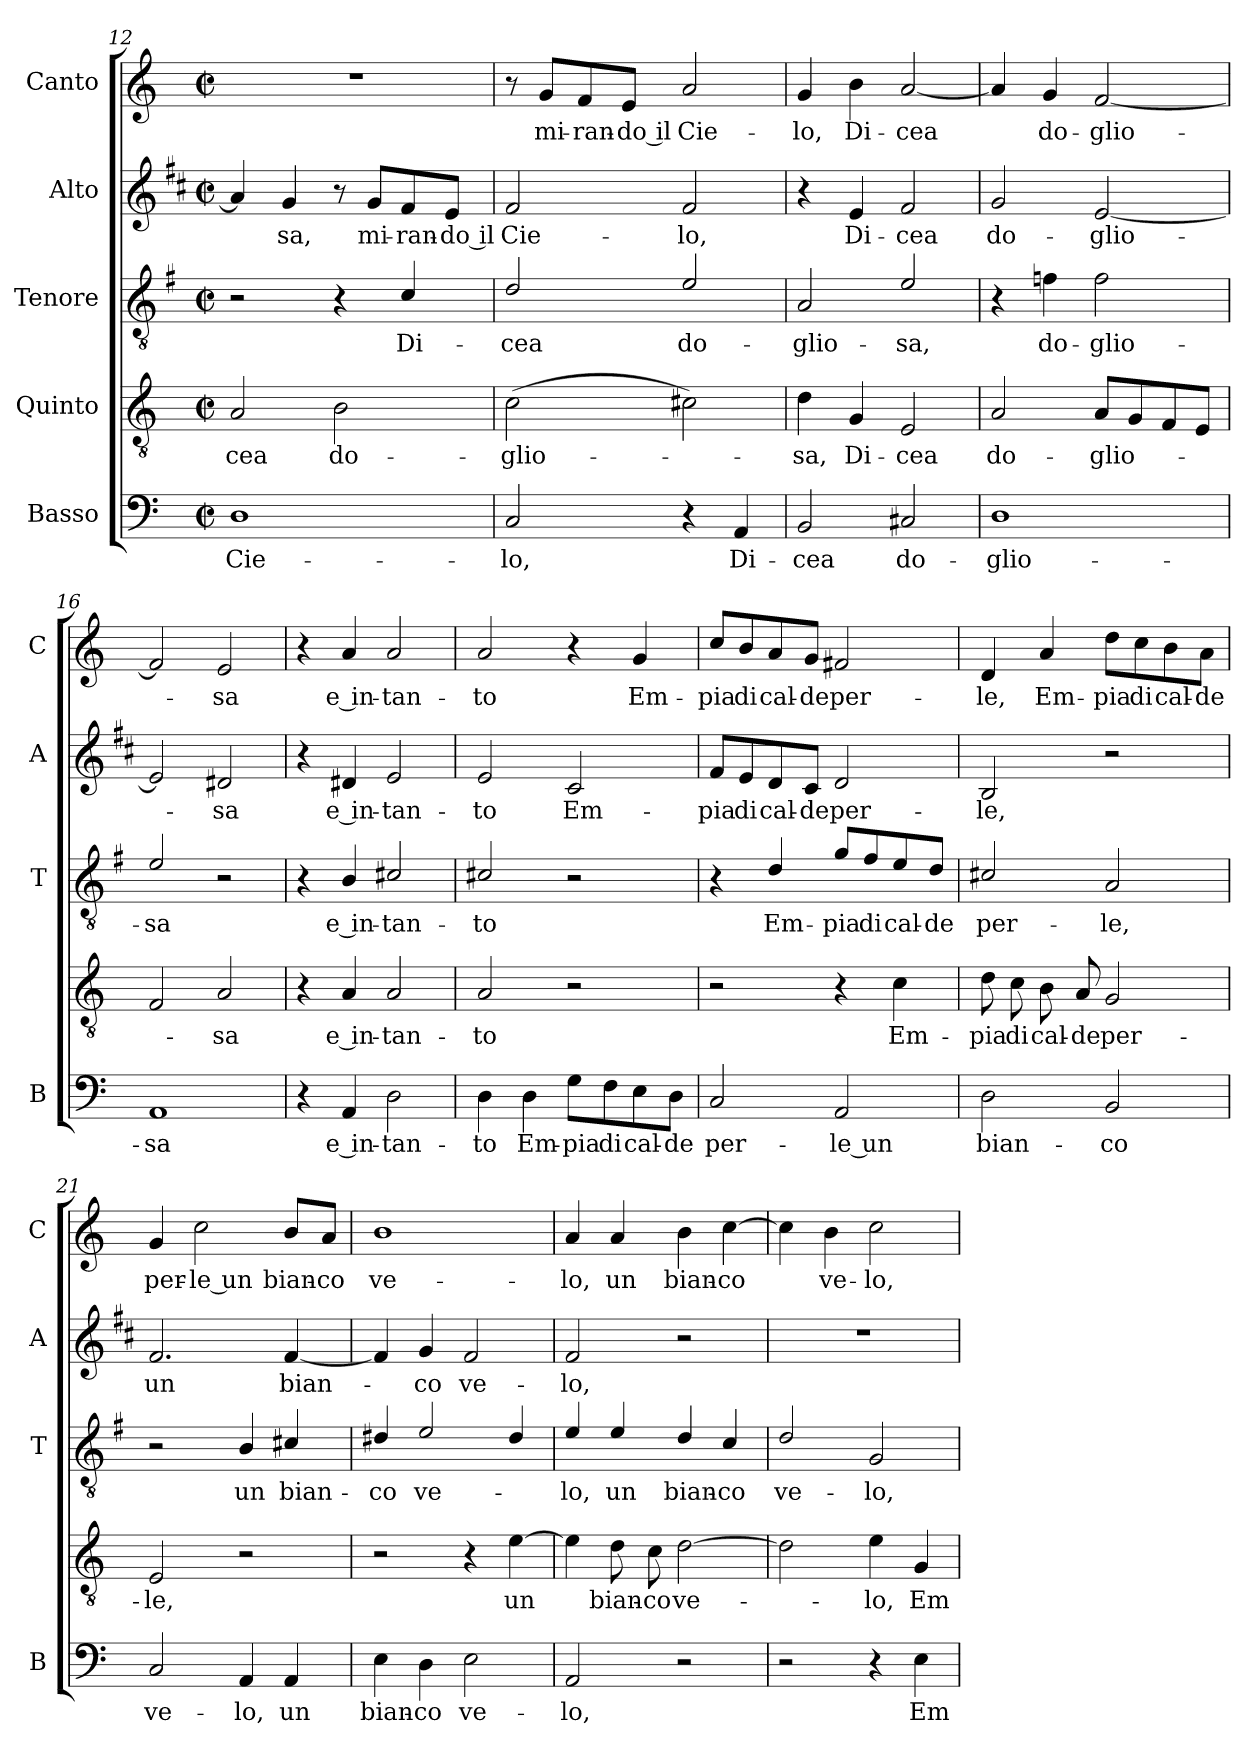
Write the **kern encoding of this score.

**kern	**text	**kern	**text	**kern	**text	**kern	**text	**kern	**text
*part5	*part5	*part4	*part4	*part3	*part3	*part2	*part2	*part1	*part1
*staff5	*staff5	*staff4	*staff4	*staff3	*staff3	*staff2	*staff2	*staff1	*staff1
*I"Basso	*	*I"Quinto	*	*I"Tenore	*	*I"Alto	*	*I"Canto	*
*I'B	*	*	*	*I'T	*	*I'A	*	*I'C	*
*clefF4	*	*clefGv2	*	*clefGv2	*	*clefG2	*	*clefG2	*
*	*	*	*	*ITrd4c7	*	*ITrd1c2	*	*	*
*k[]	*	*k[]	*	*k[]	*	*k[]	*	*k[]	*
*C:	*	*C:	*	*C:	*	*C:	*	*C:	*
*M2/2	*	*M2/2	*	*M2/2	*	*M2/2	*	*M2/2	*
*met(c|)	*	*met(c|)	*	*met(c|)	*	*met(c|)	*	*met(c|)	*
=12	=12	=12	=12	=12	=12	=12	=12	=12	=12
!	!LO:LY:b	!	!LO:LY:b	!	!	!	!	!	!
1D	Cie-	2A/	-cea	2r	.	4g/]	.	1r	.
!	!	!	!	!	!	!	!LO:LY:b	!	!
.	.	.	.	.	.	4f/	-sa,	.	.
!	!	!	!LO:LY:b	!	!	!	!	!	!
.	.	2B\	do-	4r	.	8r	.	.	.
!	!	!	!	!	!	!	!LO:LY:b	!	!
.	.	.	.	.	.	8f/L	mi-	.	.
!	!	!	!	!	!LO:LY:b	!	!LO:LY:b	!	!
.	.	.	.	4F/	Di-	8e/	-ran-	.	.
!	!	!	!	!	!	!	!LO:LY:b	!	!
.	.	.	.	.	.	8d/J	-do il	.	.
=13	=13	=13	=13	=13	=13	=13	=13	=13	=13
!	!LO:LY:b	!	!LO:LY:b	!	!LO:LY:b	!	!LO:LY:b	!	!
2C/	-lo,	(>2c\	-glio-	2G/	-cea	2e/	Cie-	8r	.
!	!	!	!	!	!	!	!	!	!LO:LY:b
.	.	.	.	.	.	.	.	8g/L	mi-
!	!	!	!	!	!	!	!	!	!LO:LY:b
.	.	.	.	.	.	.	.	8f/	-ran-
!	!	!	!	!	!	!	!	!	!LO:LY:b
.	.	.	.	.	.	.	.	8e/J	-do il
!	!	!	!	!	!LO:LY:b	!	!LO:LY:b	!	!LO:LY:b
4r	.	2c#X\)	.	2A/	do-	2e/	-lo,	2a/	Cie-
!	!LO:LY:b	!	!	!	!	!	!	!	!
4AA/	Di-	.	.	.	.	.	.	.	.
!!LO:LB:g=z
=14	=14	=14	=14	=14	=14	=14	=14	=14	=14
!	!LO:LY:b	!	!LO:LY:b	!	!LO:LY:b	!	!	!	!LO:LY:b
2BB/	-cea	4d\	-sa,	2D/	-glio-	4r	.	4g/	-lo,
!	!	!	!LO:LY:b	!	!	!	!LO:LY:b	!	!LO:LY:b
.	.	4G/	Di-	.	.	4d/	Di-	4b\	Di-
!	!LO:LY:b	!	!LO:LY:b	!	!LO:LY:b	!	!LO:LY:b	!	!LO:LY:b
2C#X/	do-	2E/	-cea	2A/	-sa,	2e/	-cea	[2a/	-cea
=15	=15	=15	=15	=15	=15	=15	=15	=15	=15
!	!LO:LY:b	!	!LO:LY:b	!	!	!	!LO:LY:b	!	!
1D	-glio-	2A/	do-	4r	.	2f/	do-	4a/]	.
!	!	!	!	!	!LO:LY:b	!	!	!	!LO:LY:b
.	.	.	.	4B-X\	do-	.	.	4g/	do-
!	!	!	!LO:LY:b	!	!LO:LY:b	!	!LO:LY:b	!	!LO:LY:b
.	.	8A/L	-glio-	2B-\	-glio-	[2d/	-glio-	[2f/	-glio-
.	.	8G/	.	.	.	.	.	.	.
.	.	8F/	.	.	.	.	.	.	.
.	.	8E/J	.	.	.	.	.	.	.
=16	=16	=16	=16	=16	=16	=16	=16	=16	=16
!	!LO:LY:b	!	!	!	!LO:LY:b	!	!	!	!
1AA	-sa	2F/	.	2A/	-sa	2d/]	.	2f/]	.
!	!	!	!LO:LY:b	!	!	!	!LO:LY:b	!	!LO:LY:b
.	.	2A/	-sa	2r	.	2c#X/	-sa	2e/	-sa
=17	=17	=17	=17	=17	=17	=17	=17	=17	=17
4r	.	4r	.	4r	.	4r	.	4r	.
!	!LO:LY:b	!	!LO:LY:b	!	!LO:LY:b	!	!LO:LY:b	!	!LO:LY:b
4AA/	e in-	4A/	e in-	4E/	e in-	4c#X/	e in-	4a/	e in-
!	!LO:LY:b	!	!LO:LY:b	!	!LO:LY:b	!	!LO:LY:b	!	!LO:LY:b
2D\	-tan-	2A/	-tan-	2F#X/	-tan-	2d/	-tan-	2a/	-tan-
=18	=18	=18	=18	=18	=18	=18	=18	=18	=18
!	!LO:LY:b	!	!LO:LY:b	!	!LO:LY:b	!	!LO:LY:b	!	!LO:LY:b
4D\	-to	2A/	-to	2F#X/	-to	2d/	-to	2a/	-to
!	!LO:LY:b	!	!	!	!	!	!	!	!
4D\	Em-	.	.	.	.	.	.	.	.
!	!LO:LY:b	!	!	!	!	!	!LO:LY:b	!	!
8G\L	-pia	2r	.	2r	.	2B/	Em-	4r	.
!	!LO:LY:b	!	!	!	!	!	!	!	!
8F\	di	.	.	.	.	.	.	.	.
!	!LO:LY:b	!	!	!	!	!	!	!	!LO:LY:b
8E\	cal-	.	.	.	.	.	.	4g/	Em-
!	!LO:LY:b	!	!	!	!	!	!	!	!
8D\J	-de	.	.	.	.	.	.	.	.
=19	=19	=19	=19	=19	=19	=19	=19	=19	=19
!	!LO:LY:b	!	!	!	!	!	!LO:LY:b	!	!LO:LY:b
2C/	per-	2r	.	4r	.	8e/L	-pia	8cc/L	-pia
!	!	!	!	!	!	!	!LO:LY:b	!	!LO:LY:b
.	.	.	.	.	.	8d/	di	8b/	di
!	!	!	!	!	!LO:LY:b	!	!LO:LY:b	!	!LO:LY:b
.	.	.	.	4G/	Em-	8c/	cal-	8a/	cal-
!	!	!	!	!	!	!	!LO:LY:b	!	!LO:LY:b
.	.	.	.	.	.	8B/J	-de	8g/J	-de
!	!LO:LY:b	!	!	!	!LO:LY:b	!	!LO:LY:b	!	!LO:LY:b
2AA/	-le un	4r	.	8c/L	-pia	2c/	per-	2f#X/	per-
!	!	!	!	!	!LO:LY:b	!	!	!	!
.	.	.	.	8B/	di	.	.	.	.
!	!	!	!LO:LY:b	!	!LO:LY:b	!	!	!	!
.	.	4c\	Em-	8A/	cal-	.	.	.	.
!	!	!	!	!	!LO:LY:b	!	!	!	!
.	.	.	.	8G/J	-de	.	.	.	.
!!LO:LB:g=z
=20	=20	=20	=20	=20	=20	=20	=20	=20	=20
!	!LO:LY:b	!	!LO:LY:b	!	!LO:LY:b	!	!LO:LY:b	!	!LO:LY:b
2D\	bian-	8d\	-pia	2F#X/	per-	2A/	-le,	4d/	-le,
!	!	!	!LO:LY:b	!	!	!	!	!	!
.	.	8c\	di	.	.	.	.	.	.
!	!	!	!LO:LY:b	!	!	!	!	!	!LO:LY:b
.	.	8B\	cal-	.	.	.	.	4a/	Em-
!	!	!	!LO:LY:b	!	!	!	!	!	!
.	.	8A/	-de	.	.	.	.	.	.
!	!LO:LY:b	!	!LO:LY:b	!	!LO:LY:b	!	!	!	!LO:LY:b
2BB/	-co	2G/	per-	2D/	-le,	2r	.	8dd\L	-pia
!	!	!	!	!	!	!	!	!	!LO:LY:b
.	.	.	.	.	.	.	.	8cc\	di
!	!	!	!	!	!	!	!	!	!LO:LY:b
.	.	.	.	.	.	.	.	8b\	cal-
!	!	!	!	!	!	!	!	!	!LO:LY:b
.	.	.	.	.	.	.	.	8a\J	-de
=21	=21	=21	=21	=21	=21	=21	=21	=21	=21
!	!LO:LY:b	!	!LO:LY:b	!	!	!	!LO:LY:b	!	!LO:LY:b
2C/	ve-	2E/	-le,	2r	.	2.e/	un	4g/	per-
!	!	!	!	!	!	!	!	!	!LO:LY:b
.	.	.	.	.	.	.	.	2cc\	-le un
!	!LO:LY:b	!	!	!	!LO:LY:b	!	!	!	!
4AA/	-lo,	2r	.	4E/	un	.	.	.	.
!	!LO:LY:b	!	!	!	!LO:LY:b	!	!LO:LY:b	!	!LO:LY:b
4AA/	un	.	.	4F#X/	bian-	[4e/	bian-	8b/L	bian-
!	!	!	!	!	!	!	!	!	!LO:LY:b
.	.	.	.	.	.	.	.	8a/J	-co
=22	=22	=22	=22	=22	=22	=22	=22	=22	=22
!	!LO:LY:b	!	!	!	!LO:LY:b	!	!	!	!LO:LY:b
4E\	bian-	2r	.	4G#X/	-co	4e/]	.	1b	ve-
!	!LO:LY:b	!	!	!	!LO:LY:b	!	!LO:LY:b	!	!
4D\	-co	.	.	2A/	ve-	4f/	-co	.	.
!	!LO:LY:b	!	!	!	!	!	!LO:LY:b	!	!
2E\	ve-	4r	.	.	.	2e/	ve-	.	.
!	!	!	!LO:LY:b	!	!	!	!	!	!
.	.	[4e\	un	4G#/	.	.	.	.	.
=23	=23	=23	=23	=23	=23	=23	=23	=23	=23
!	!LO:LY:b	!	!	!	!LO:LY:b	!	!LO:LY:b	!	!LO:LY:b
2AA/	-lo,	4e\]	.	4A/	-lo,	2e/	-lo,	4a/	-lo,
!	!	!	!LO:LY:b	!	!LO:LY:b	!	!	!	!LO:LY:b
.	.	8d\	bian-	4A/	un	.	.	4a/	un
!	!	!	!LO:LY:b	!	!	!	!	!	!
.	.	8c\	-co	.	.	.	.	.	.
!	!	!	!LO:LY:b	!	!LO:LY:b	!	!	!	!LO:LY:b
2r	.	[2d\	ve-	4G/	bian-	2r	.	4b\	bian-
!	!	!	!	!	!LO:LY:b	!	!	!	!LO:LY:b
.	.	.	.	4F/	-co	.	.	[4cc\	-co
=24	=24	=24	=24	=24	=24	=24	=24	=24	=24
!	!	!	!	!	!LO:LY:b	!	!	!	!
2r	.	2d\]	.	2G/	ve-	1r	.	4cc\]	.
!	!	!	!	!	!	!	!	!	!LO:LY:b
.	.	.	.	.	.	.	.	4b\	ve-
!	!	!	!LO:LY:b	!	!LO:LY:b	!	!	!	!LO:LY:b
4r	.	4e\	-lo,	2C/	-lo,	.	.	2cc\	-lo,
!	!LO:LY:b	!	!LO:LY:b	!	!	!	!	!	!
4E\	Em-	4G/	Em-	.	.	.	.	.	.
=	=	=	=	=	=	=	=	=	=
*-	*-	*-	*-	*-	*-	*-	*-	*-	*-
